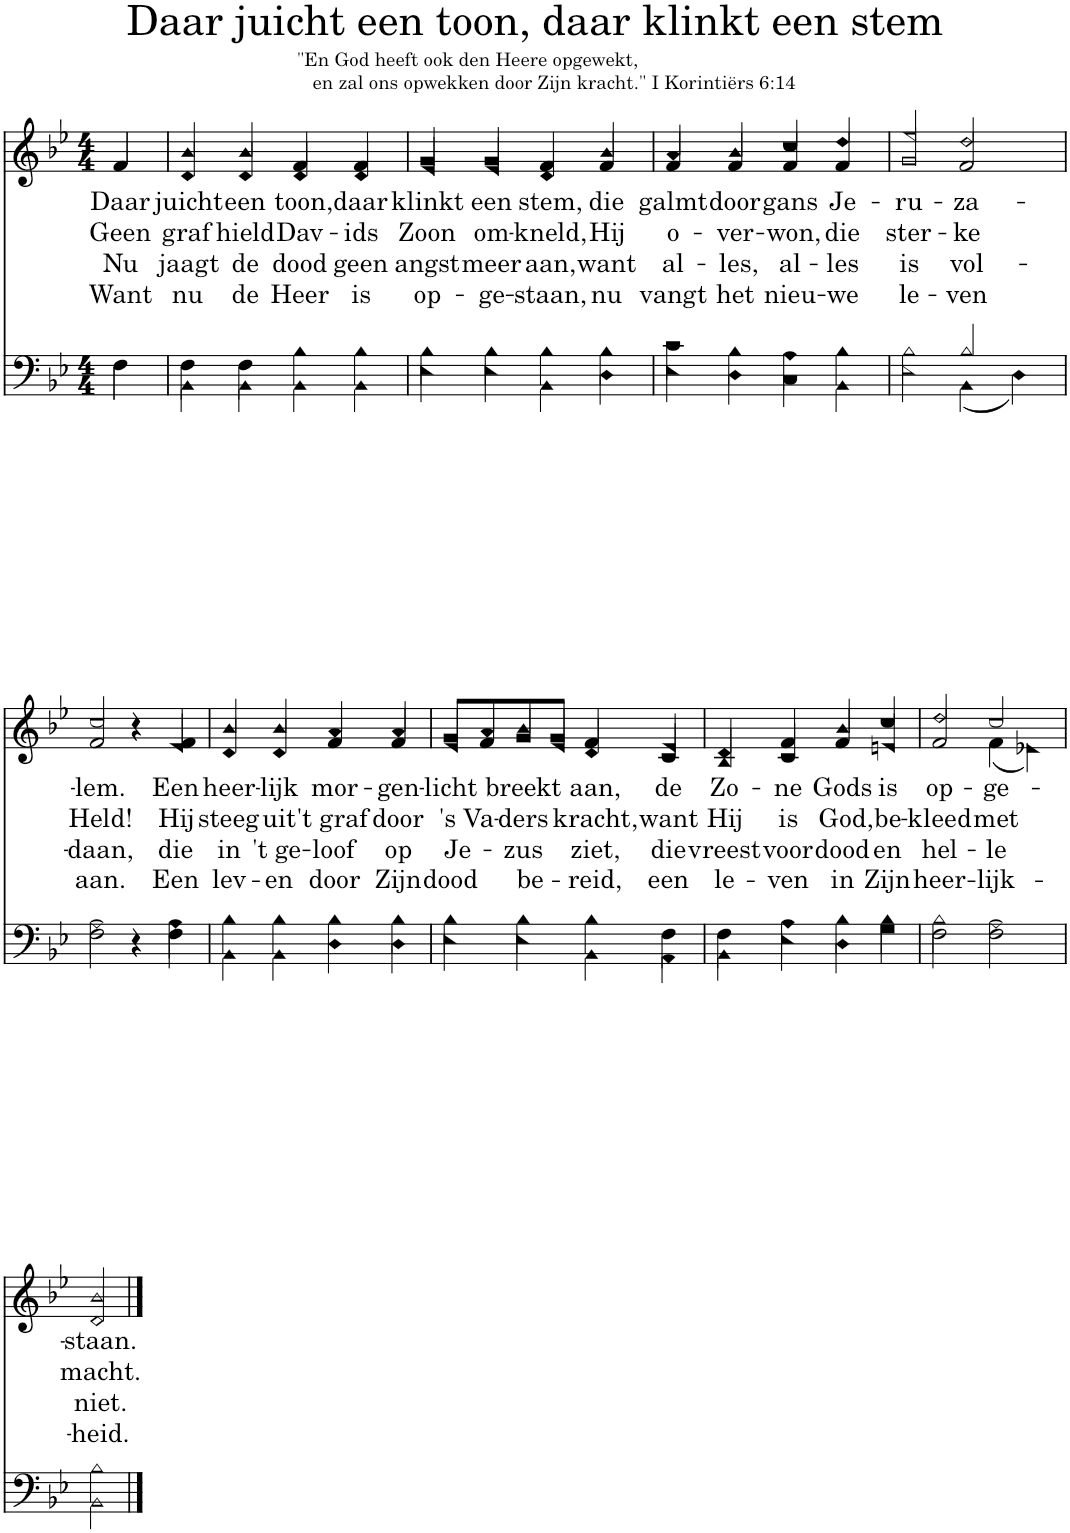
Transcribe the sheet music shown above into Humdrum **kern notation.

**kern	**kern	**text	**text	**text	**text
*part2	*part1	*part1	*part1	*part1	*part1
*staff2	*staff1	*staff1	*staff1	*staff1	*staff1
*I"Men	*I"Women	*	*	*	*
*clefF4	*clefG2	*	*	*	*
*k[b-e-]	*k[b-e-]	*	*	*	*
*M4/4	*M4/4	*	*	*	*
=1	=1	=1	=1	=1	=1
*^	*	*	*	*	*
!	!	!	!LO:LY:b	!LO:LY:b	!LO:LY:b	!LO:LY:b
*	*	*^	*	*	*	*
4F\	4F\	4f/	4f/	Daar	Geen	Nu	Want
=2	=2	=2	=2	=2	=2	=2	=2
!	!	!	!	!LO:LY:b	!LO:LY:b	!LO:LY:b	!LO:LY:b
4F\	4BB-\	4b-/	4d/	juicht	graf	jaagt	nu
!	!	!	!	!LO:LY:b	!LO:LY:b	!LO:LY:b	!LO:LY:b
4F\	4BB-\	4b-/	4d/	een	hield	de	de
!	!	!	!	!LO:LY:b	!LO:LY:b	!LO:LY:b	!LO:LY:b
4B-\	4BB-\	4f/	4d/	toon,	Dav-	dood	Heer
!	!	!	!	!LO:LY:b	!LO:LY:b	!LO:LY:b	!LO:LY:b
4B-\	4BB-\	4f/	4d/	daar	-ids	geen	is
=3	=3	=3	=3	=3	=3	=3	=3
!	!	!	!	!LO:LY:b	!LO:LY:b	!LO:LY:b	!LO:LY:b
4B-\	4E-\	4g/	4e-/	klinkt	Zoon	angst	op-
!	!	!	!	!LO:LY:b	!LO:LY:b	!LO:LY:b	!LO:LY:b
4B-\	4E-\	4g/	4e-/	een	om-	meer	-ge-
!	!	!	!	!LO:LY:b	!LO:LY:b	!LO:LY:b	!LO:LY:b
4B-\	4BB-\	4f/	4d/	stem,	-kneld,	aan,	-staan,
!	!	!	!	!LO:LY:b	!LO:LY:b	!LO:LY:b	!LO:LY:b
4B-\	4D\	4b-/	4f/	die	Hij	want	nu
=4	=4	=4	=4	=4	=4	=4	=4
!	!	!	!	!LO:LY:b	!LO:LY:b	!LO:LY:b	!LO:LY:b
4c\	4E-\	4a/	4f/	galmt	o-	al-	vangt
!	!	!	!	!LO:LY:b	!LO:LY:b	!LO:LY:b	!LO:LY:b
4B-\	4D\	4b-/	4f/	door	-ver-	-les,	het
!	!	!	!	!LO:LY:b	!LO:LY:b	!LO:LY:b	!LO:LY:b
4A\	4C\	4cc/	4f/	gans	-won,	al-	nieu-
!	!	!	!	!LO:LY:b	!LO:LY:b	!LO:LY:b	!LO:LY:b
4B-\	4BB-\	4dd/	4f/	Je-	die	-les	-we
=5	=5	=5	=5	=5	=5	=5	=5
!	!	!	!	!LO:LY:b	!LO:LY:b	!LO:LY:b	!LO:LY:b
2B-\	2E-\	2ee-/	2g/	-ru-	ster-	is	le-
!	!	!	!	!LO:LY:b	!LO:LY:b	!LO:LY:b	!LO:LY:b
2B-/	(4BB-\	2dd/	2f/	-za-	-ke	vol-	-ven
.	4D\)	.	.	.	.	.	.
!!LO:LB:g=z	!!
=6	=6	=6	=6	=6	=6	=6	=6
!	!	!	!	!LO:LY:b	!LO:LY:b	!LO:LY:b	!LO:LY:b
2A\	2F\	2cc/	2f/	-lem.	Held!	-daan,	aan.
4r	4r	4r	4r	.	.	.	.
!	!	!	!	!LO:LY:b	!LO:LY:b	!LO:LY:b	!LO:LY:b
4A\	4F\	4f/	4e-/	Een	Hij	die	Een
=7	=7	=7	=7	=7	=7	=7	=7
!	!	!	!	!LO:LY:b	!LO:LY:b	!LO:LY:b	!LO:LY:b
4B-\	4BB-\	4b-/	4d/	heer-	steeg	in	lev-
!	!	!	!	!LO:LY:b	!LO:LY:b	!LO:LY:b	!LO:LY:b
4B-\	4BB-\	4b-/	4d/	-lijk	uit	't ge-	-en
!	!	!	!	!LO:LY:b	!LO:LY:b	!LO:LY:b	!LO:LY:b
4B-\	4D\	4a/	4f/	mor-	't graf	-loof	door
!	!	!	!	!LO:LY:b	!LO:LY:b	!LO:LY:b	!LO:LY:b
4B-\	4D\	4a/	4f/	-gen-	door	op	Zijn
=8	=8	=8	=8	=8	=8	=8	=8
!	!	!	!	!LO:LY:b	!LO:LY:b	!LO:LY:b	!LO:LY:b
4B-\	4E-\	8g/L	8e-/L	-licht	's Va-	Je-	dood
.	.	8a/	8f/	.	.	.	.
!	!	!	!	!LO:LY:b	!LO:LY:b	!LO:LY:b	!LO:LY:b
4B-\	4E-\	8b-/	8g/	breekt	-ders	-zus	be-
.	.	8g/J	8e-/J	.	.	.	.
!	!	!	!	!LO:LY:b	!LO:LY:b	!LO:LY:b	!LO:LY:b
4B-\	4BB-\	4f/	4d/	aan,	kracht,	ziet,	-reid,
!	!	!	!	!LO:LY:b	!LO:LY:b	!LO:LY:b	!LO:LY:b
4F\	4AA\	4e-/	4c/	de	want	die	een
=9	=9	=9	=9	=9	=9	=9	=9
!	!	!	!	!LO:LY:b	!LO:LY:b	!LO:LY:b	!LO:LY:b
4F\	4BB-\	4d/	4B-/	Zo-	Hij	vreest	le-
!	!	!	!	!LO:LY:b	!LO:LY:b	!LO:LY:b	!LO:LY:b
4A\	4E-\	4f/	4c/	-ne	is	voor	-ven
!	!	!	!	!LO:LY:b	!LO:LY:b	!LO:LY:b	!LO:LY:b
4B-\	4D\	4b-/	4f/	Gods	God,	dood	in
!	!	!	!	!LO:LY:b	!LO:LY:b	!LO:LY:b	!LO:LY:b
4B-\	4G\	4cc/	4en/	is	be-	en	Zijn
=10	=10	=10	=10	=10	=10	=10	=10
!	!	!	!	!LO:LY:b	!LO:LY:b	!LO:LY:b	!LO:LY:b
2B-\	2F\	2dd/	2f/	op-	-kleed	hel-	heer-
!	!	!	!	!LO:LY:b	!LO:LY:b	!LO:LY:b	!LO:LY:b
2A\	2F\	2cc/	(4f\	-ge-	met	-le	-lijk-
.	.	.	4e-X\)	.	.	.	.
!!LO:LB:g=z	!!
=11	=11	=11	=11	=11	=11	=11	=11
!	!	!	!	!LO:LY:b	!LO:LY:b	!LO:LY:b	!LO:LY:b
2B-\	2BB-\	2b-/	2d/	-staan.	macht.	niet.	-heid.
*v	*v	*	*	*	*	*	*
*	*v	*v	*	*	*	*
==	==	==	==	==	==
*-	*-	*-	*-	*-	*-
